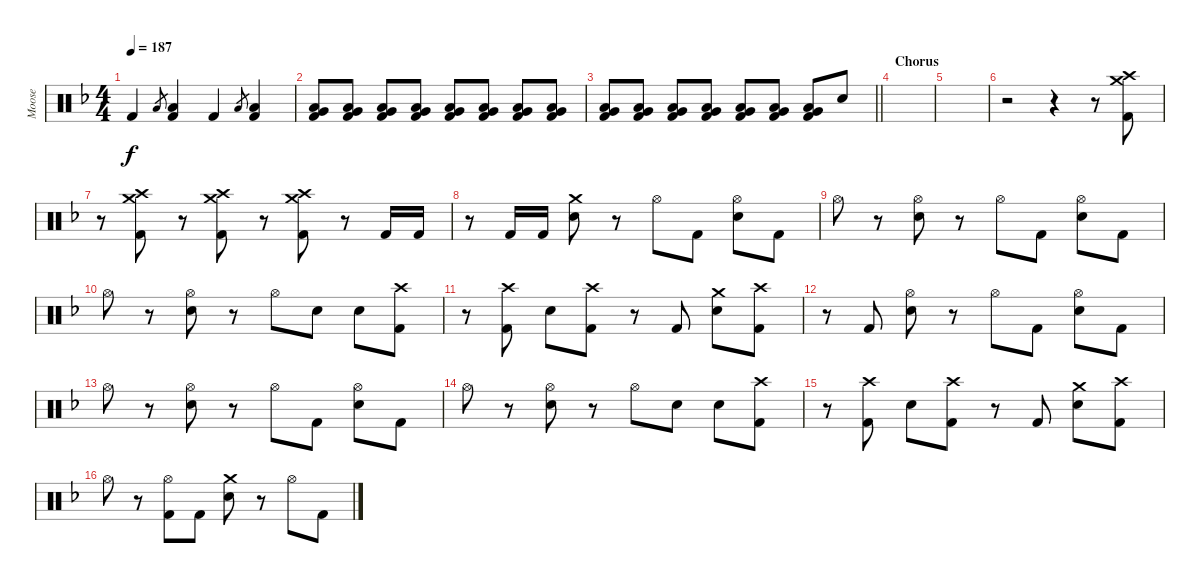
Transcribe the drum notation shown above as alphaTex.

\track ("Moose" "Moose") {instrument percussion}
\staff {score}
\articulation defaults
\ts (4 4)
\tempo 187
\clef neutral
\ks dminor "Kick (hit) 2".4{dy f} "Low Tom (hit)".8{gr}
("Low Tom (hit)" "Kick (hit) 2").4 "Kick (hit) 2".4 "Low Tom (hit)".8{gr} ("Low Tom (hit)" "Kick (hit) 2").4 |
\ks f
("Low Tom (hit)" "Very Low Tom (hit)" "Kick (hit) 2").8 ("Low Tom (hit)" "Very Low Tom (hit)" "Kick (hit) 2").8 ("Low Tom (hit)" "Very Low Tom (hit)" "Kick (hit) 2").8 ("Low Tom (hit)" "Very Low Tom (hit)" "Kick (hit) 2").8 ("Low Tom (hit)" "Very Low Tom (hit)" "Kick (hit) 2").8 ("Low Tom (hit)" "Very Low Tom (hit)" "Kick (hit) 2").8 ("Low Tom (hit)" "Very Low Tom (hit)" "Kick (hit) 2").8 ("Low Tom (hit)" "Very Low Tom (hit)" "Kick (hit) 2").8 |
\barLineRight lightlight
("Low Tom (hit)" "Very Low Tom (hit)" "Kick (hit) 2").8 ("Low Tom (hit)" "Very Low Tom (hit)" "Kick (hit) 2").8 ("Low Tom (hit)" "Very Low Tom (hit)" "Kick (hit) 2").8 ("Low Tom (hit)" "Very Low Tom (hit)" "Kick (hit) 2").8 ("Low Tom (hit)" "Very Low Tom (hit)" "Kick (hit) 2").8 ("Low Tom (hit)" "Very Low Tom (hit)" "Kick (hit) 2").8 ("Low Tom (hit)" "Very Low Tom (hit)" "Kick (hit) 2").8 "Electric Snare (hit)".8 |
\section ("" "Chorus")
|
|
r.2 r.4 r.8 ("Crash medium (hit)" "Crash high (hit)" "Kick (hit) 2").8 |
r.8 ("Crash medium (hit)" "Crash high (hit)" "Kick (hit) 2").8 r.8 ("Crash medium (hit)" "Crash high (hit)" "Kick (hit) 2").8 r.8 ("Crash medium (hit)" "Crash high (hit)" "Kick (hit) 2").8 r.8 "Kick (hit) 2".16 "Kick (hit) 2".16 |
r.8 "Kick (hit) 2".16 "Kick (hit) 2".16 ("Crash medium (hit)" "Electric Snare (hit)").8 r.8 "Hi-Hat (open)".8 "Kick (hit) 2".8 ("Hi-Hat (open)" "Electric Snare (hit)").8 "Kick (hit) 2".8 |
"Hi-Hat (open)".8 r.8 ("Hi-Hat (open)" "Electric Snare (hit)").8 r.8 "Hi-Hat (open)".8 "Kick (hit) 2".8 ("Hi-Hat (open)" "Electric Snare (hit)").8 "Kick (hit) 2".8 |
"Hi-Hat (open)".8 r.8 ("Hi-Hat (open)" "Electric Snare (hit)").8 r.8 "Hi-Hat (open)".8 "Electric Snare (hit)".8 "Electric Snare (hit)".8 ("Crash high (hit)" "Kick (hit) 2").8 |
r.8 ("Crash high (hit)" "Kick (hit) 2").8 "Electric Snare (hit)".8 ("Crash high (hit)" "Kick (hit) 2").8 r.8 "Kick (hit) 2".8 ("Crash medium (hit)" "Electric Snare (hit)").8 ("Crash high (hit)" "Kick (hit) 2").8 |
r.8 "Kick (hit) 2".8 ("Hi-Hat (open)" "Electric Snare (hit)").8 r.8 "Hi-Hat (open)".8 "Kick (hit) 2".8 ("Hi-Hat (open)" "Electric Snare (hit)").8 "Kick (hit) 2".8 |
"Hi-Hat (open)".8 r.8 ("Hi-Hat (open)" "Electric Snare (hit)").8 r.8 "Hi-Hat (open)".8 "Kick (hit) 2".8 ("Hi-Hat (open)" "Electric Snare (hit)").8 "Kick (hit) 2".8 |
"Hi-Hat (open)".8 r.8 ("Hi-Hat (open)" "Electric Snare (hit)").8 r.8 "Hi-Hat (open)".8 "Electric Snare (hit)".8 "Electric Snare (hit)".8 ("Crash high (hit)" "Kick (hit) 2").8 |
r.8 ("Crash high (hit)" "Kick (hit) 2").8 "Electric Snare (hit)".8 ("Crash high (hit)" "Kick (hit) 2").8 r.8 "Kick (hit) 2".8 ("Crash medium (hit)" "Electric Snare (hit)").8 ("Crash high (hit)" "Kick (hit) 2").8 |
"Hi-Hat (open)".8 r.8 ("Hi-Hat (open)" "Kick (hit) 2").8 "Kick (hit) 2".8 ("Crash medium (hit)" "Electric Snare (hit)").8 r.8 "Hi-Hat (open)".8 "Kick (hit) 2".8
